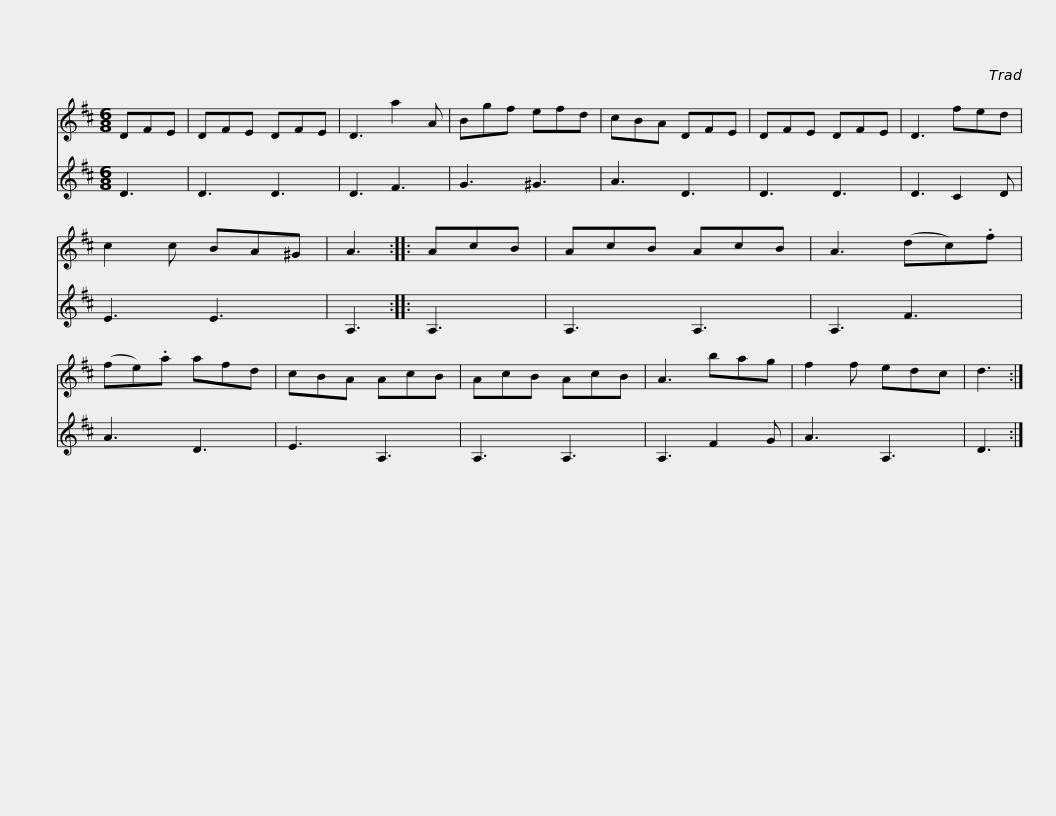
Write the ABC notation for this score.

X:1
%%score 1 2
L:1/8
M:6/8
I:linebreak $
K:D
V:1 treble
V:2 treble
V:1
 DFE | DFE DFE | D3 a2 A | Bgf efd | cBA DFE | %5
 DFE DFE | D3 fed | c2 c BA^G |$ A3 :: AcB | %10
 AcB AcB | A3 (dc).f | (fe).a afd | cBA AcB | AcB AcB | %15
 A3 bag |$ f2 f edc | d3 :| %18
V:2
 D3 | D3 D3 | D3 F3 | G3 ^G3 | A3 D3 | %5
 D3 D3 | D3 C2 D | E3 E3 |$ A,3 :: A,3 | %10
 A,3 A,3 | A,3 F3 | A3 D3 | E3 A,3 | A,3 A,3 | %15
 A,3 F2 G |$ A3 A,3 | D3 :| %18
